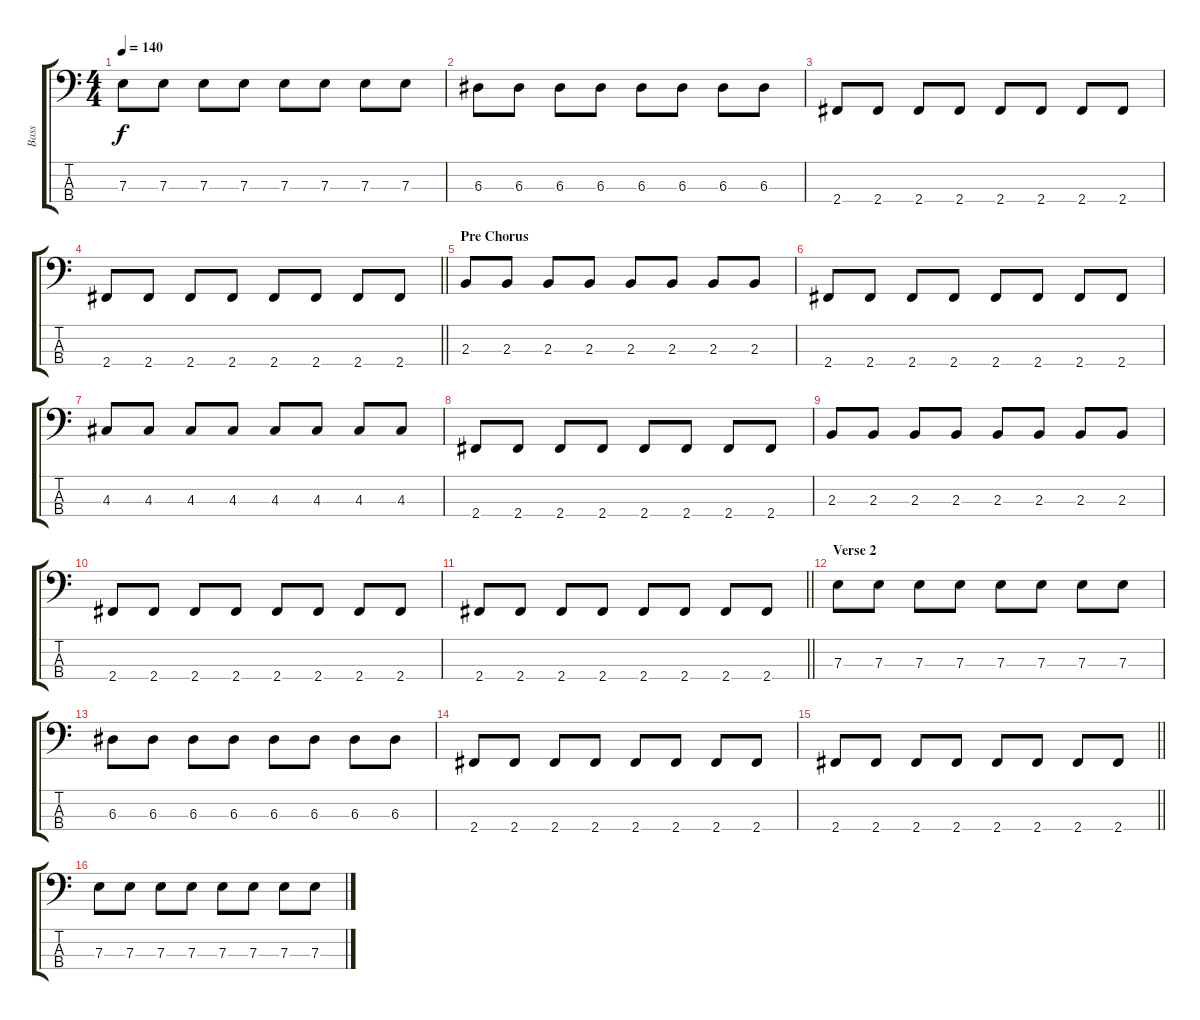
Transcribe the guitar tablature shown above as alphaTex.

\track ("Bass" "Bass") {instrument electricbassfinger}
\staff {score tabs}
\tuning (G2 D2 A1 E1) {hide}
\ts (4 4)
\tempo 140
\clef f4
\ks c
7.3.8{dy f} 7.3.8 7.3.8 7.3.8 7.3.8 7.3.8 7.3.8 7.3.8 |
6.3.8 6.3.8 6.3.8 6.3.8 6.3.8 6.3.8 6.3.8 6.3.8 |
2.4.8 2.4.8 2.4.8 2.4.8 2.4.8 2.4.8 2.4.8 2.4.8 |
\barLineRight lightlight
2.4.8 2.4.8 2.4.8 2.4.8 2.4.8 2.4.8 2.4.8 2.4.8 |
\section ("" "Pre Chorus")
2.3.8 2.3.8 2.3.8 2.3.8 2.3.8 2.3.8 2.3.8 2.3.8 |
2.4.8 2.4.8 2.4.8 2.4.8 2.4.8 2.4.8 2.4.8 2.4.8 |
4.3.8 4.3.8 4.3.8 4.3.8 4.3.8 4.3.8 4.3.8 4.3.8 |
2.4.8 2.4.8 2.4.8 2.4.8 2.4.8 2.4.8 2.4.8 2.4.8 |
2.3.8 2.3.8 2.3.8 2.3.8 2.3.8 2.3.8 2.3.8 2.3.8 |
2.4.8 2.4.8 2.4.8 2.4.8 2.4.8 2.4.8 2.4.8 2.4.8 |
\barLineRight lightlight
2.4.8 2.4.8 2.4.8 2.4.8 2.4.8 2.4.8 2.4.8 2.4.8 |
\section ("" "Verse 2")
7.3.8 7.3.8 7.3.8 7.3.8 7.3.8 7.3.8 7.3.8 7.3.8 |
6.3.8 6.3.8 6.3.8 6.3.8 6.3.8 6.3.8 6.3.8 6.3.8 |
2.4.8 2.4.8 2.4.8 2.4.8 2.4.8 2.4.8 2.4.8 2.4.8 |
\barLineRight lightlight
2.4.8 2.4.8 2.4.8 2.4.8 2.4.8 2.4.8 2.4.8 2.4.8 |
7.3.8 7.3.8 7.3.8 7.3.8 7.3.8 7.3.8 7.3.8 7.3.8
